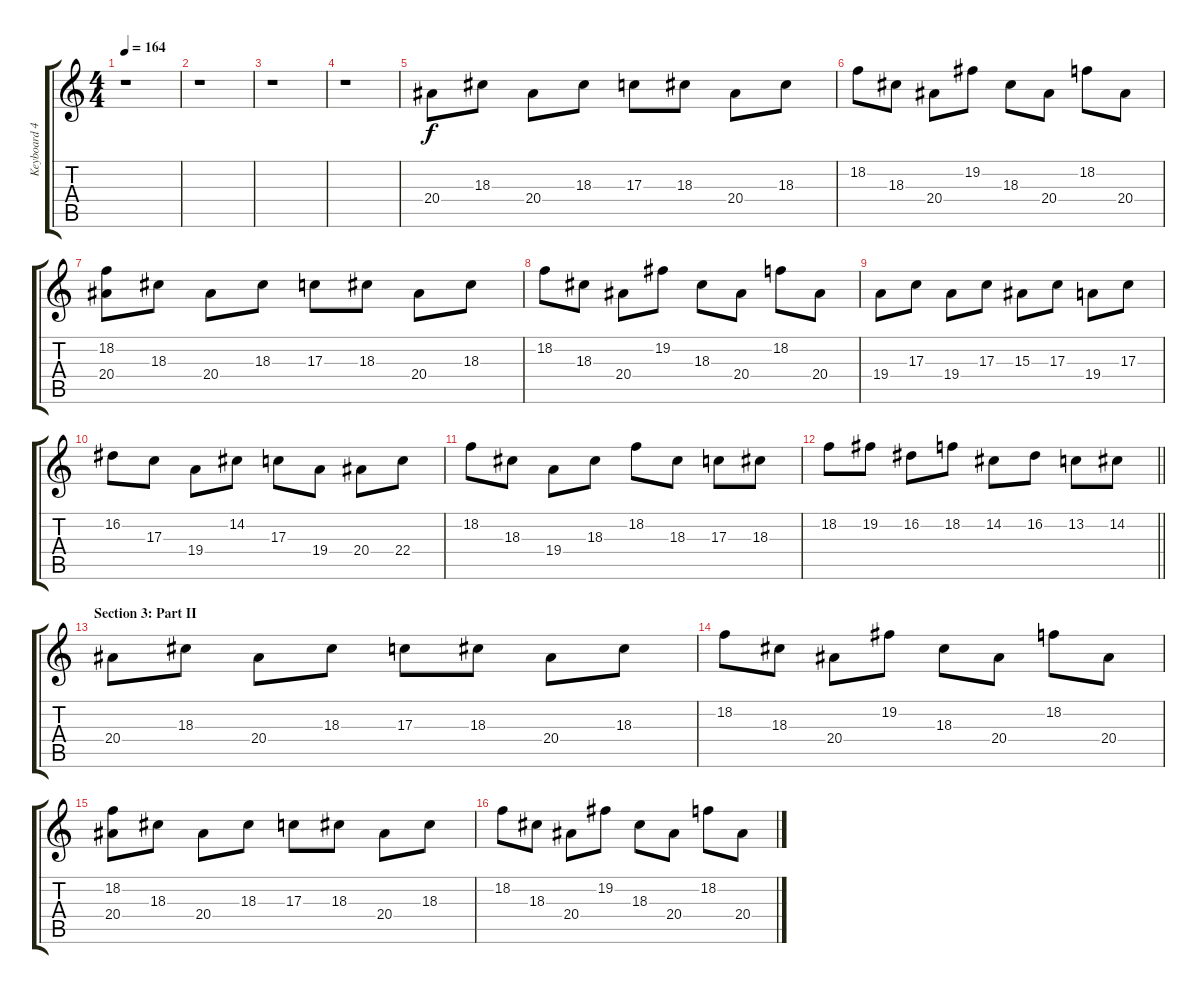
\track ("Keyboard 4 (Harpsichord)" "Keyboard 4") {instrument harpsichord}
\staff {score tabs}
\tuning (E4 B3 G3 D3 A2 E2) {hide}
\ts (4 4)
\tempo 164
\clef g2
\ks c
r.1{dy f} |
r.1 |
r.1 |
r.1 |
20.4.8{balance 12} 18.3.8 20.4.8 18.3.8 17.3.8 18.3.8 20.4.8 18.3.8 |
18.2.8 18.3.8 20.4.8 19.2.8 18.3.8 20.4.8 18.2.8 20.4.8 |
(18.2 20.4).8 18.3.8 20.4.8 18.3.8 17.3.8 18.3.8 20.4.8 18.3.8 |
18.2.8 18.3.8 20.4.8 19.2.8 18.3.8 20.4.8 18.2.8 20.4.8 |
19.4.8 17.3.8 19.4.8 17.3.8 15.3.8 17.3.8 19.4.8 17.3.8 |
16.2.8 17.3.8 19.4.8 14.2.8 17.3.8 19.4.8 20.4.8 22.4.8 |
18.2.8 18.3.8 19.4.8 18.3.8 18.2.8 18.3.8 17.3.8 18.3.8 |
\barLineRight lightlight
18.2.8 19.2.8 16.2.8 18.2.8 14.2.8 16.2.8 13.2.8 14.2.8 |
\section ("" "Section 3: Part II")
20.4.8{balance 8} 18.3.8 20.4.8 18.3.8 17.3.8 18.3.8 20.4.8 18.3.8 |
18.2.8 18.3.8 20.4.8 19.2.8 18.3.8 20.4.8 18.2.8 20.4.8 |
(18.2 20.4).8 18.3.8 20.4.8 18.3.8 17.3.8 18.3.8 20.4.8 18.3.8 |
18.2.8 18.3.8 20.4.8 19.2.8 18.3.8 20.4.8 18.2.8 20.4.8
